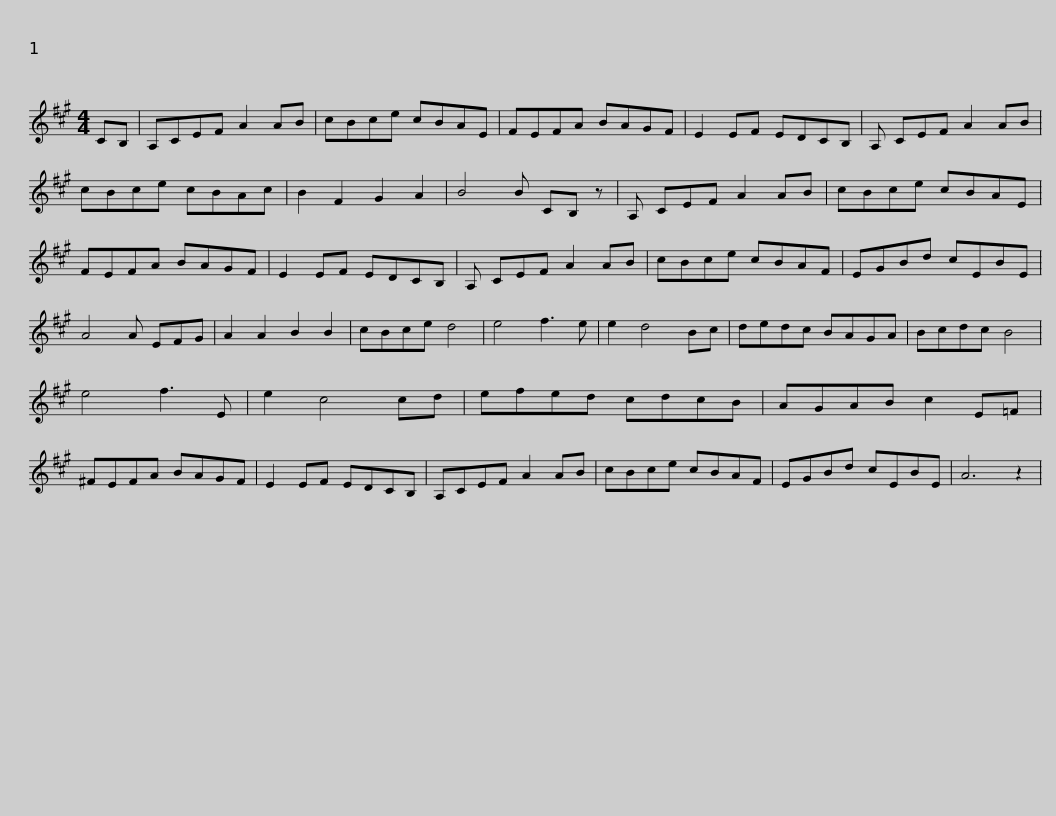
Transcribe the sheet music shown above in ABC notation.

X:1
L:1/8
M:4/4
I:linebreak $
K:A
V:1 treble
V:1
 CB, | A,CEF A2 AB | cBce cBAE | FEFA BAGF | E2 EF EDCB, | %5
 A, CEF A2 AB |$ cBce cBAc | B2 F2 G2 A2 | B4 B CB, z | A, CEF A2 AB | %10
 cBce cBAE | FEFA BAGF |$ E2 EF EDCB, | A, CEF A2 AB | cBce cBAF | %15
 EGBd cEBE | A4 A EFG | A2 A2 B2 B2 |$ cBce d4 | e4 f3 e | %20
 e2 d4 Bc | dedc BAGA | Bcdc B4 | e4 f3 E | e2 c4 cd | %25
 efed cdcB |$ AGAB c2 E=F | ^FEFA BAGF | E2 EF EDCB, | A,CEF A2 AB | %30
 cBce cBAF |$ EGBd cEBE | A6 z2 | %33
